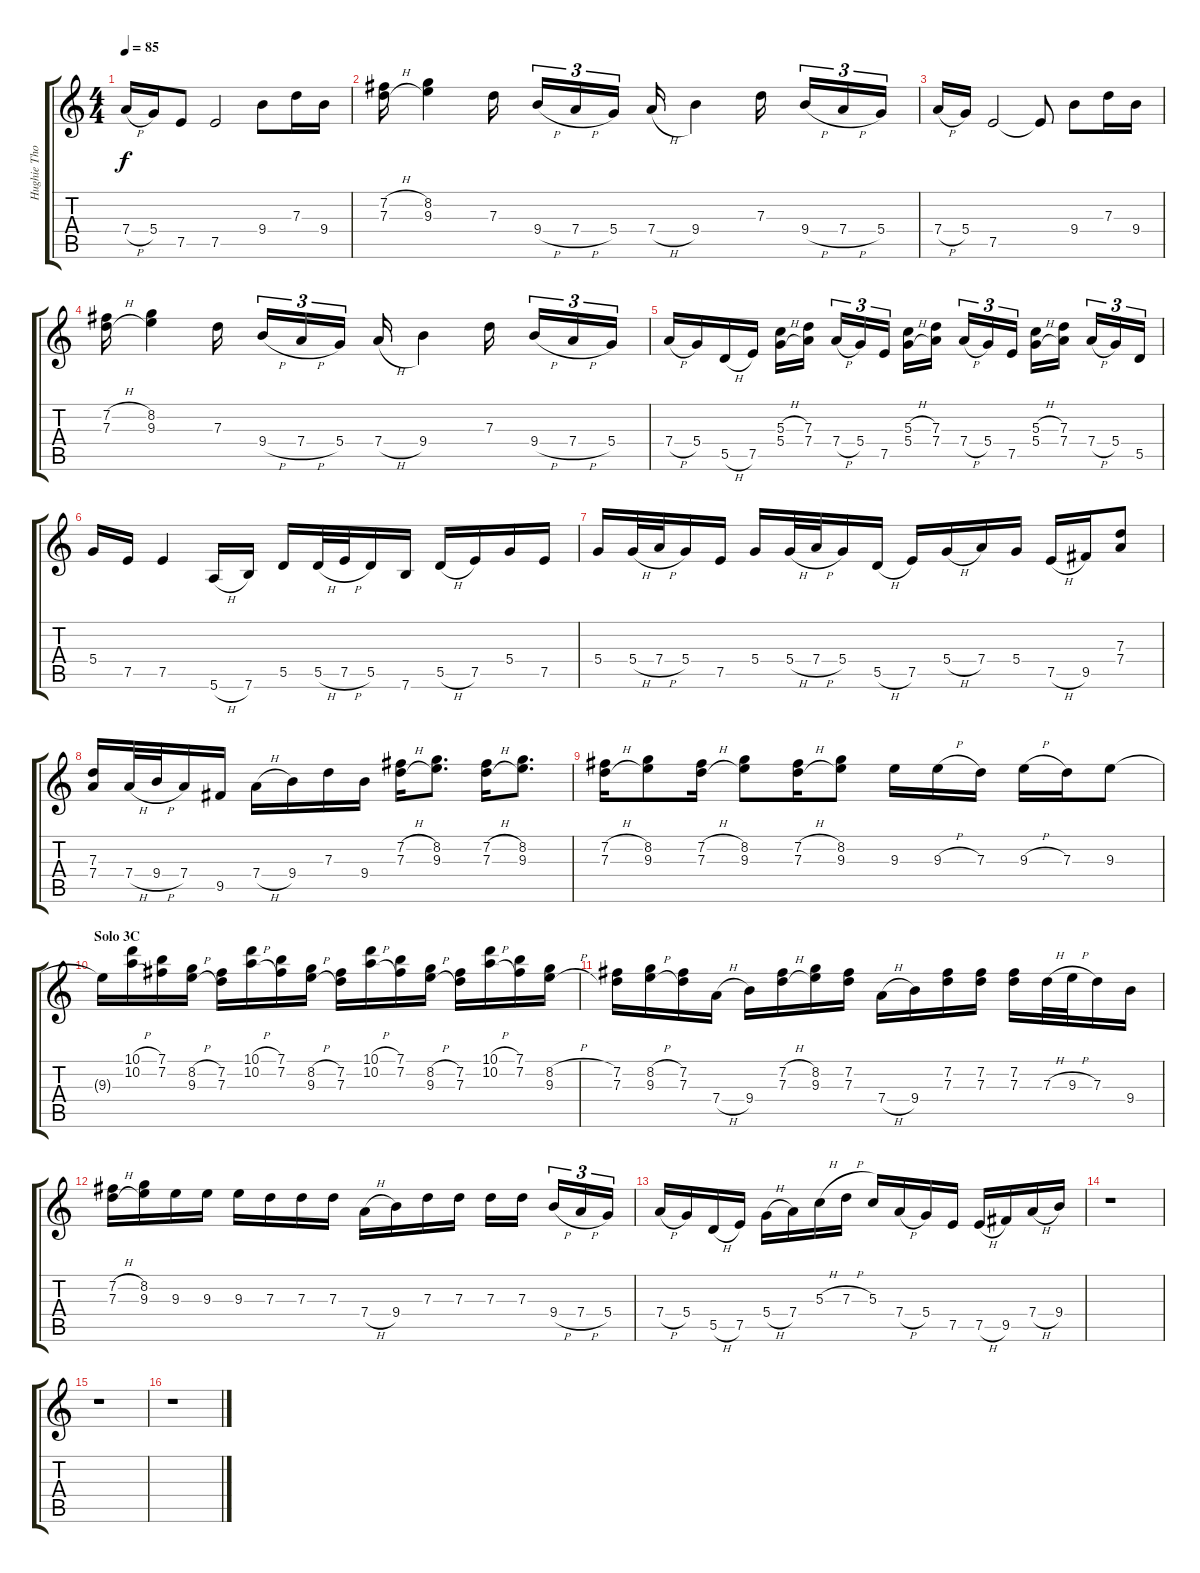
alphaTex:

\track ("Hughie Thomasson Solo" "Hughie Tho") {instrument overdrivenguitar}
\staff {score tabs}
\tuning (E4 B3 G3 D3 A2 E2) {hide}
\ts (4 4)
\tempo 85
\clef g2
\ks c
7.4{h}.16{dy f} 5.4.16 7.5.8 7.5.2 9.4.8 7.3.16 9.4.16 |
(7.2{h} 7.3{h}).16 (8.2 9.3).4 7.3.16 9.4{h}.16{tu (3 2)} 7.4{h}.16{tu (3 2)} 5.4.16{tu (3 2)} 7.4{h}.16 9.4.4 7.3.16 9.4{h}.16{tu (3 2)} 7.4{h}.16{tu (3 2)} 5.4.16{tu (3 2)} |
7.4{h}.16 5.4.16 7.5.2 7.5{t}.8 9.4.8 7.3.16 9.4.16 |
(7.2{h} 7.3{h}).16 (8.2 9.3).4 7.3.16 9.4{h}.16{tu (3 2)} 7.4{h}.16{tu (3 2)} 5.4.16{tu (3 2)} 7.4{h}.16 9.4.4 7.3.16 9.4{h}.16{tu (3 2)} 7.4{h}.16{tu (3 2)} 5.4.16{tu (3 2)} |
7.4{h}.16 5.4.16 5.5{h}.16 7.5.16 (5.3{h} 5.4{h}).16 (7.3 7.4).16 7.4{h}.16{tu (3 2)} 5.4.16{tu (3 2)} 7.5.16{tu (3 2)} (5.3{h} 5.4{h}).16 (7.3 7.4).16 7.4{h}.16{tu (3 2)} 5.4.16{tu (3 2)} 7.5.16{tu (3 2)} (5.3{h} 5.4{h}).16 (7.3 7.4).16 7.4{h}.16{tu (3 2)} 5.4.16{tu (3 2)} 5.5.16{tu (3 2)} |
5.4.16 7.5.16 7.5.4 5.6{h}.16 7.6.16 5.5.16 5.5{h}.32 7.5{h}.32 5.5.16 7.6.16 5.5{h}.16 7.5.16 5.4.16 7.5.16 |
5.4.16 5.4{h}.32 7.4{h}.32 5.4.16 7.5.16 5.4.16 5.4{h}.32 7.4{h}.32 5.4.16 5.5{h}.16 7.5.16 5.4{h}.16 7.4.16 5.4.16 7.5{h}.16 9.5.16 (7.3 7.4).8 |
(7.3 7.4).16 7.4{h}.32 9.4{h}.32 7.4.16 9.5.16 7.4{h}.16 9.4.16 7.3.16 9.4.16 (7.2{h} 7.3{h}).16 (8.2 9.3).8{d} (7.2{h} 7.3{h}).16 (8.2 9.3).8{d} |
(7.2{h} 7.3{h}).16 (8.2 9.3).8 (7.2{h} 7.3{h}).16 (8.2 9.3).8 (7.2{h} 7.3{h}).16 (8.2 9.3).8 9.3.16 9.3{h}.16 7.3.16 9.3{h}.16 7.3.16 9.3.8 |
\section ("" "Solo 3C")
9.3{t}.16 (10.1{h} 10.2{h}).16 (7.1 7.2).16 (8.2{h} 9.3{h}).16 (7.2 7.3).16 (10.1{h} 10.2{h}).16 (7.1 7.2).16 (8.2{h} 9.3{h}).16 (7.2 7.3).16 (10.1{h} 10.2{h}).16 (7.1 7.2).16 (8.2{h} 9.3{h}).16 (7.2 7.3).16 (10.1{h} 10.2{h}).16 (7.1 7.2).16 (8.2{h} 9.3{h}).16 |
(7.2 7.3).16 (8.2{h} 9.3{h}).16 (7.2 7.3).16 7.4{h}.16 9.4.16 (7.2{h} 7.3{h}).16 (8.2 9.3).16 (7.2 7.3).16 7.4{h}.16 9.4.16 (7.2 7.3).16 (7.2 7.3).16 (7.2 7.3).16 7.3{h}.32 9.3{h}.32 7.3.16 9.4.16 |
(7.2{h} 7.3{h}).16 (8.2 9.3).16 9.3.16 9.3.16 9.3.16 7.3.16 7.3.16 7.3.16 7.4{h}.16 9.4.16 7.3.16 7.3.16 7.3.16 7.3.16 9.4{h}.16{tu (3 2)} 7.4{h}.16{tu (3 2)} 5.4.16{tu (3 2)} |
7.4{h}.16 5.4.16 5.5{h}.16 7.5.16 5.4{h}.16 7.4.16 5.3{h}.16 7.3{h}.16 5.3.16 7.4{h}.16 5.4.16 7.5.16 7.5{h}.16 9.5.16 7.4{h}.16 9.4.16 |
r.1 |
r.1 |
r.1
